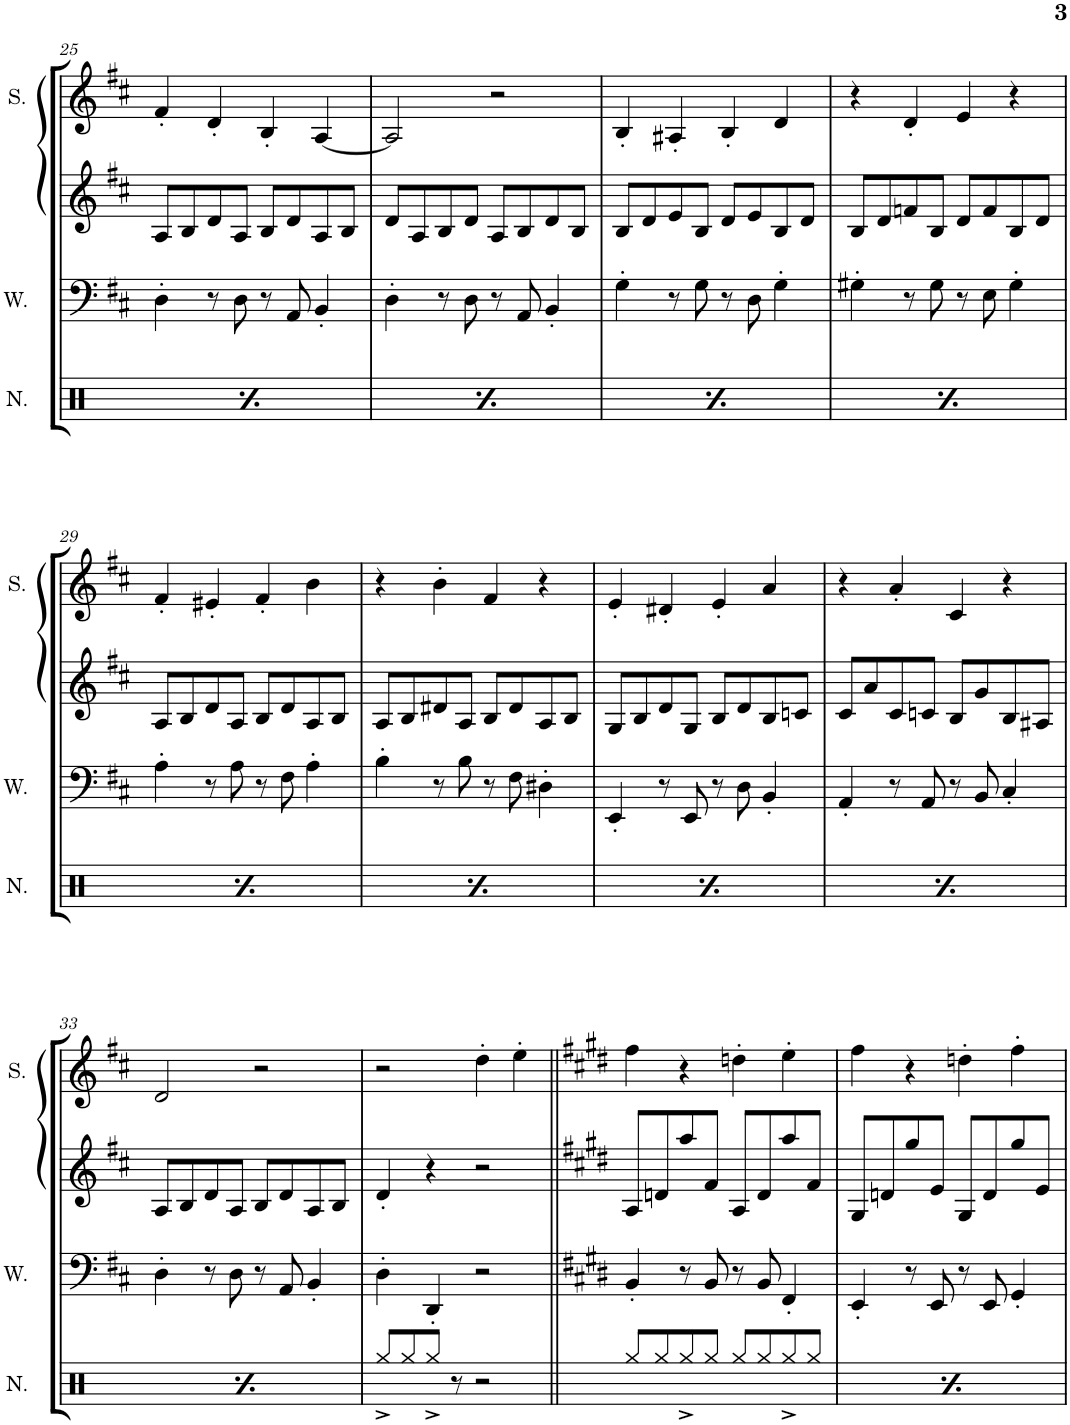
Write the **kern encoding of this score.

**kern	**kern	**kern	**kern
*part4	*part3	*part2	*part1
*staff4	*staff3	*staff2	*staff1
*I"Noise	*I"Wave	*I"Square Synthesizer	*I"Square
*I'N.	*I'W.	*	*I'S.
!!LO:PB:g=z
*clefX	*clefF4	*clefG2	*clefG2
*k[]	*k[f#c#]	*k[f#c#]	*k[f#c#]
*M2/2	*M2/2	*M2/2	*M2/2
*met(c|)	*met(c|)	*met(c|)	*met(c|)
=25	=25	=25	=25
8Rgg/L	4D'\	8A/L	4f#'/
8Rgg/	.	8B/	.
8Rgg^/	8r	8d/	4d'/
8Rgg/J	8D\	8A/J	.
8Rgg/L	8r	8B/L	4B'/
8Rgg/	8AA/	8d/	.
8Rgg^/	4BB'/	8A/	[4A/
8Rgg/J	.	8B/J	.
=26	=26	=26	=26
8Rgg/L	4D'\	8d/L	2A/]
8Rgg/	.	8A/	.
8Rgg^/	8r	8B/	.
8Rgg/J	8D\	8d/J	.
8Rgg/L	8r	8A/L	2r
8Rgg/	8AA/	8B/	.
8Rgg^/	4BB'/	8d/	.
8Rgg/J	.	8B/J	.
=27	=27	=27	=27
8Rgg/L	4G'\	8B/L	4B'/
8Rgg/	.	8d/	.
8Rgg^/	8r	8e/	4A#X'/
8Rgg/J	8G\	8B/J	.
8Rgg/L	8r	8d/L	4B'/
8Rgg/	8D\	8e/	.
8Rgg^/	4G'\	8B/	4d/
8Rgg/J	.	8d/J	.
=28	=28	=28	=28
8Rgg/L	4G#X'\	8B/L	4r
8Rgg/	.	8d/	.
8Rgg^/	8r	8fn/	4d'/
8Rgg/J	8G#\	8B/J	.
8Rgg/L	8r	8d/L	4e/
8Rgg/	8E\	8f/	.
8Rgg^/	4G#'\	8B/	4r
8Rgg/J	.	8d/J	.
!!LO:LB:g=z
=29	=29	=29	=29
8Rgg/L	4A'\	8A/L	4f#'/
8Rgg/	.	8B/	.
8Rgg^/	8r	8d/	4e#X'/
8Rgg/J	8A\	8A/J	.
8Rgg/L	8r	8B/L	4f#'/
8Rgg/	8F#\	8d/	.
8Rgg^/	4A'\	8A/	4b\
8Rgg/J	.	8B/J	.
=30	=30	=30	=30
8Rgg/L	4B'\	8A/L	4r
8Rgg/	.	8B/	.
8Rgg^/	8r	8d#X/	4b'\
8Rgg/J	8B\	8A/J	.
8Rgg/L	8r	8B/L	4f#/
8Rgg/	8F#\	8d#/	.
8Rgg^/	4D#X'\	8A/	4r
8Rgg/J	.	8B/J	.
=31	=31	=31	=31
8Rgg/L	4EE'/	8G/L	4e'/
8Rgg/	.	8B/	.
8Rgg^/	8r	8d/	4d#X'/
8Rgg/J	8EE/	8G/J	.
8Rgg/L	8r	8B/L	4e'/
8Rgg/	8D\	8d/	.
8Rgg^/	4BB'/	8B/	4a/
8Rgg/J	.	8cn/J	.
=32	=32	=32	=32
8Rgg/L	4AA'/	8c#/L	4r
8Rgg/	.	8a/	.
8Rgg^/	8r	8c#/	4a'/
8Rgg/J	8AA/	8cn/J	.
8Rgg/L	8r	8B/L	4c#/
8Rgg/	8BB/	8g/	.
8Rgg^/	4C#'/	8B/	4r
8Rgg/J	.	8A#X/J	.
!!LO:LB:g=z
=33	=33	=33	=33
8Rgg/L	4D'\	8A/L	2d/
8Rgg/	.	8B/	.
8Rgg^/	8r	8d/	.
8Rgg/J	8D\	8A/J	.
8Rgg/L	8r	8B/L	2r
8Rgg/	8AA/	8d/	.
8Rgg^/	4BB'/	8A/	.
8Rgg/J	.	8B/J	.
=34	=34	=34	=34
8Rgg^/L	4D'\	4d'/	2r
8Rgg/	.	.	.
8Rgg^/J	4DD'/	4r	.
8r	.	.	.
2r	2r	2r	4dd'\
.	.	.	4ee'\
=35||	=35||	=35||	=35||
*	*k[f#c#g#d#]	*k[f#c#g#d#]	*k[f#c#g#d#]
8Rgg/L	4BB'/	8A/L	4ff#\
8Rgg/	.	8dn/	.
8Rgg^/	8r	8aa/	4r
8Rgg/J	8BB/	8f#/J	.
8Rgg/L	8r	8A/L	4ddn'\
8Rgg/	8BB/	8d/	.
8Rgg^/	4FF#'/	8aa/	4ee'\
8Rgg/J	.	8f#/J	.
=36	=36	=36	=36
8Rgg/L	4EE'/	8G#/L	4ff#\
8Rgg/	.	8dn/	.
8Rgg^/	8r	8gg#/	4r
8Rgg/J	8EE/	8e/J	.
8Rgg/L	8r	8G#/L	4ddn'\
8Rgg/	8EE/	8d/	.
8Rgg^/	4GG#'/	8gg#/	4ff#'\
8Rgg/J	.	8e/J	.
=	=	=	=
*-	*-	*-	*-
